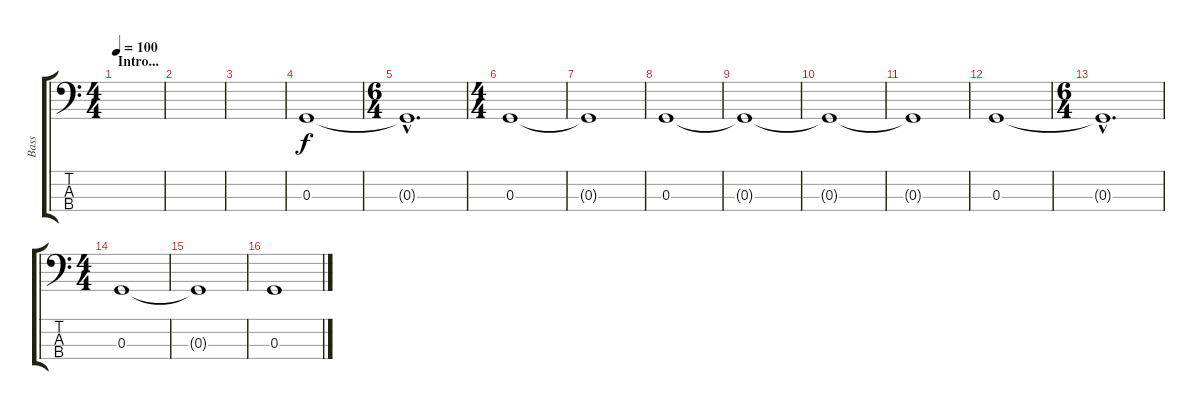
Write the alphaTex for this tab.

\track ("Bass" "Bass") {instrument electricbassfinger}
\staff {score tabs}
\tuning (F2 C2 G1 D1) {hide}
\ts (4 4)
\section ("" "Intro...")
\tempo 100
\clef f4
\ks c
|
|
|
0.3.1 |
\ts (6 4)
0.3{hac t}.1{d} |
\ts (4 4)
0.3.1 |
0.3{t}.1 |
0.3.1 |
0.3{t}.1 |
0.3{t}.1 |
0.3{t}.1 |
0.3.1 |
\ts (6 4)
0.3{hac t}.1{d} |
\ts (4 4)
0.3.1 |
0.3{t}.1 |
0.3.1
